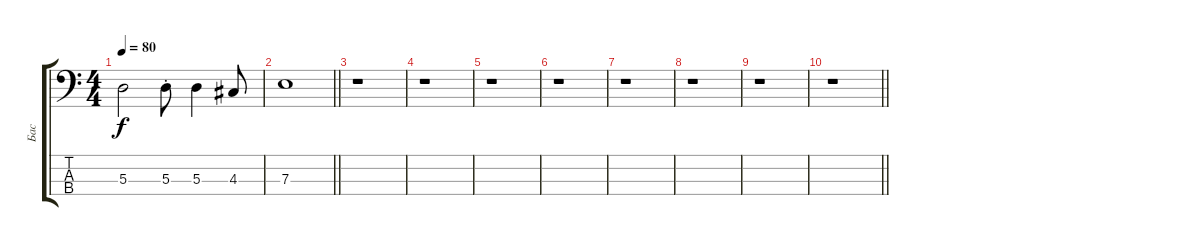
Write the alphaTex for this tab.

\track ("Бас" "Бас") {instrument electricbassfinger}
\staff {score tabs}
\tuning (G2 D2 A1 E1) {hide}
\ts (4 4)
\tempo 80
\clef f4
\ks c
5.3.2{dy f} 5.3{st}.8 5.3.4 4.3.8 |
\barLineRight lightlight
7.3.1 |
r.1 |
r.1 |
r.1 |
r.1 |
r.1 |
r.1 |
r.1 |
\barLineRight lightlight
r.1
